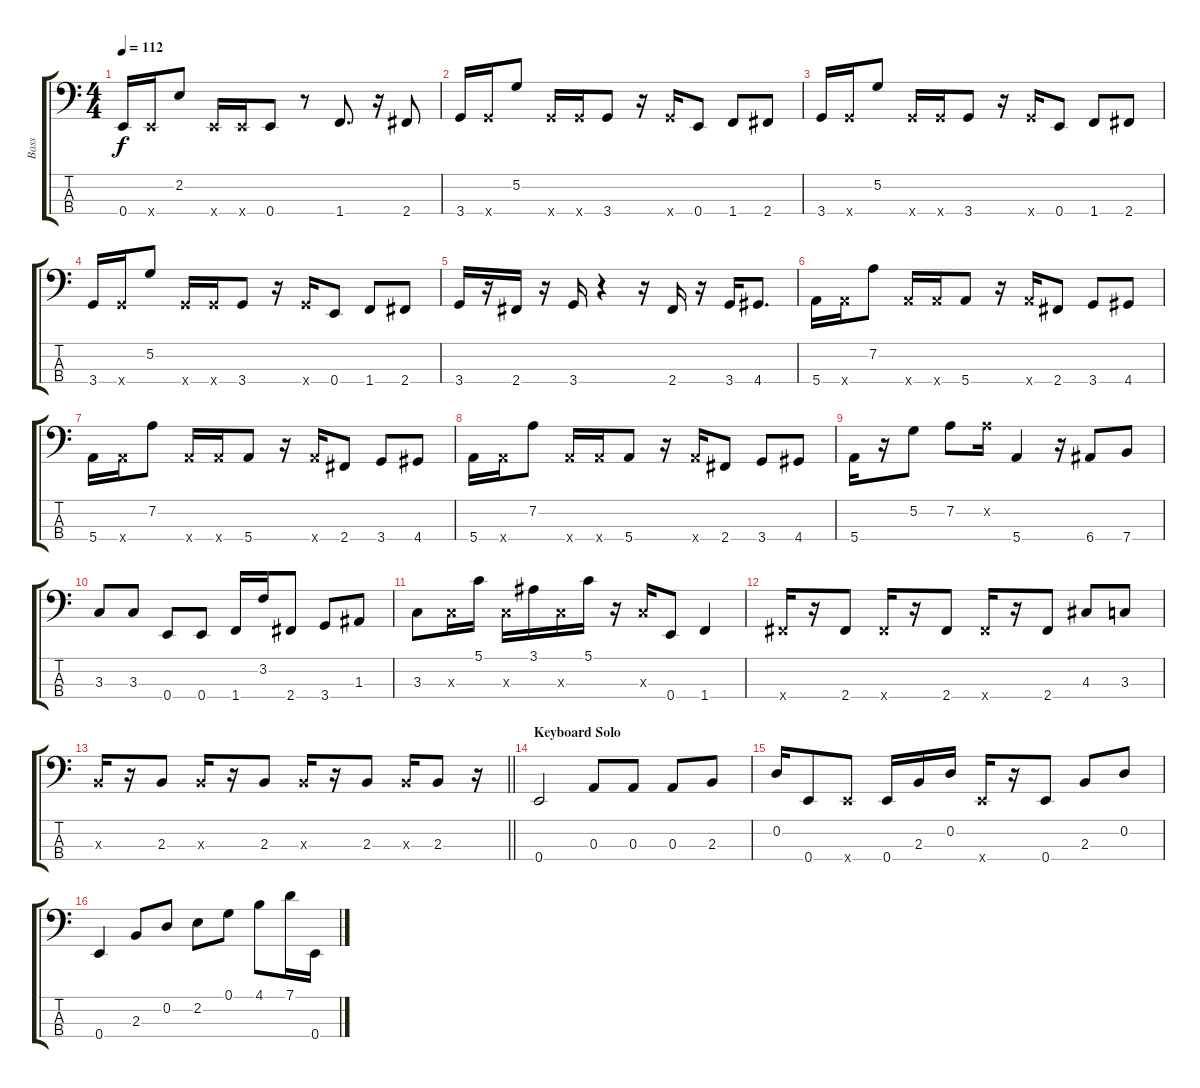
\track ("Bass" "Bass") {instrument slapbass1}
\staff {score tabs}
\tuning (G2 D2 A1 E1) {hide}
\ts (4 4)
\tempo 112
\clef f4
\ks c
0.4.16{dy f} 0.4{x}.16 2.2.8 0.4{x}.16 0.4{x}.16 0.4.8 r.8 1.4.8{d} r.16 2.4.8 |
3.4.16 3.4{x}.16 5.2.8 3.4{x}.16 3.4{x}.16 3.4.8 r.16 3.4{x}.16 0.4.8 1.4.8 2.4.8 |
3.4.16 3.4{x}.16 5.2.8 3.4{x}.16 3.4{x}.16 3.4.8 r.16 3.4{x}.16 0.4.8 1.4.8 2.4.8 |
3.4.16 3.4{x}.16 5.2.8 3.4{x}.16 3.4{x}.16 3.4.8 r.16 3.4{x}.16 0.4.8 1.4.8 2.4.8 |
3.4.16 r.16 2.4.16 r.16 3.4.16 r.4 r.16 2.4.16 r.16 3.4.16 4.4.8{d} |
5.4.16 5.4{x}.16 7.2.8 5.4{x}.16 5.4{x}.16 5.4.8 r.16 5.4{x}.16 2.4.8 3.4.8 4.4.8 |
5.4.16 5.4{x}.16 7.2.8 5.4{x}.16 5.4{x}.16 5.4.8 r.16 5.4{x}.16 2.4.8 3.4.8 4.4.8 |
5.4.16 5.4{x}.16 7.2.8 5.4{x}.16 5.4{x}.16 5.4.8 r.16 5.4{x}.16 2.4.8 3.4.8 4.4.8 |
5.4.16 r.16 5.2.8 7.2.8 7.2{x}.16 5.4.4 r.16 6.4.8 7.4.8 |
3.3.8 3.3.8 0.4.8 0.4.8 1.4.16 3.2.16 2.4.8 3.4.8 1.3.8 |
3.3.8 3.3{x}.16 5.1.16 3.3{x}.16 3.1.16 3.3{x}.16 5.1.16 r.16 3.3{x}.16 0.4.8 1.4.4 |
2.4{x}.16 r.16 2.4.8 2.4{x}.16 r.16 2.4.8 2.4{x}.16 r.16 2.4.8 4.3.8 3.3.8 |
\barLineRight lightlight
2.3{x}.16 r.16 2.3.8 2.3{x}.16 r.16 2.3.8 2.3{x}.16 r.16 2.3.8 2.3{x}.16 2.3.8 r.16 |
\section ("" "Keyboard Solo")
0.4.2 0.3.8 0.3.8 0.3.8 2.3.8 |
0.2.16 0.4.8 0.4{x}.8 0.4.16 2.3.16 0.2.16 0.4{x}.16 r.16 0.4.8 2.3.8 0.2.8 |
0.4.4 2.3.8 0.2.8 2.2.8 0.1.8 4.1.8 7.1.16 0.4.16
